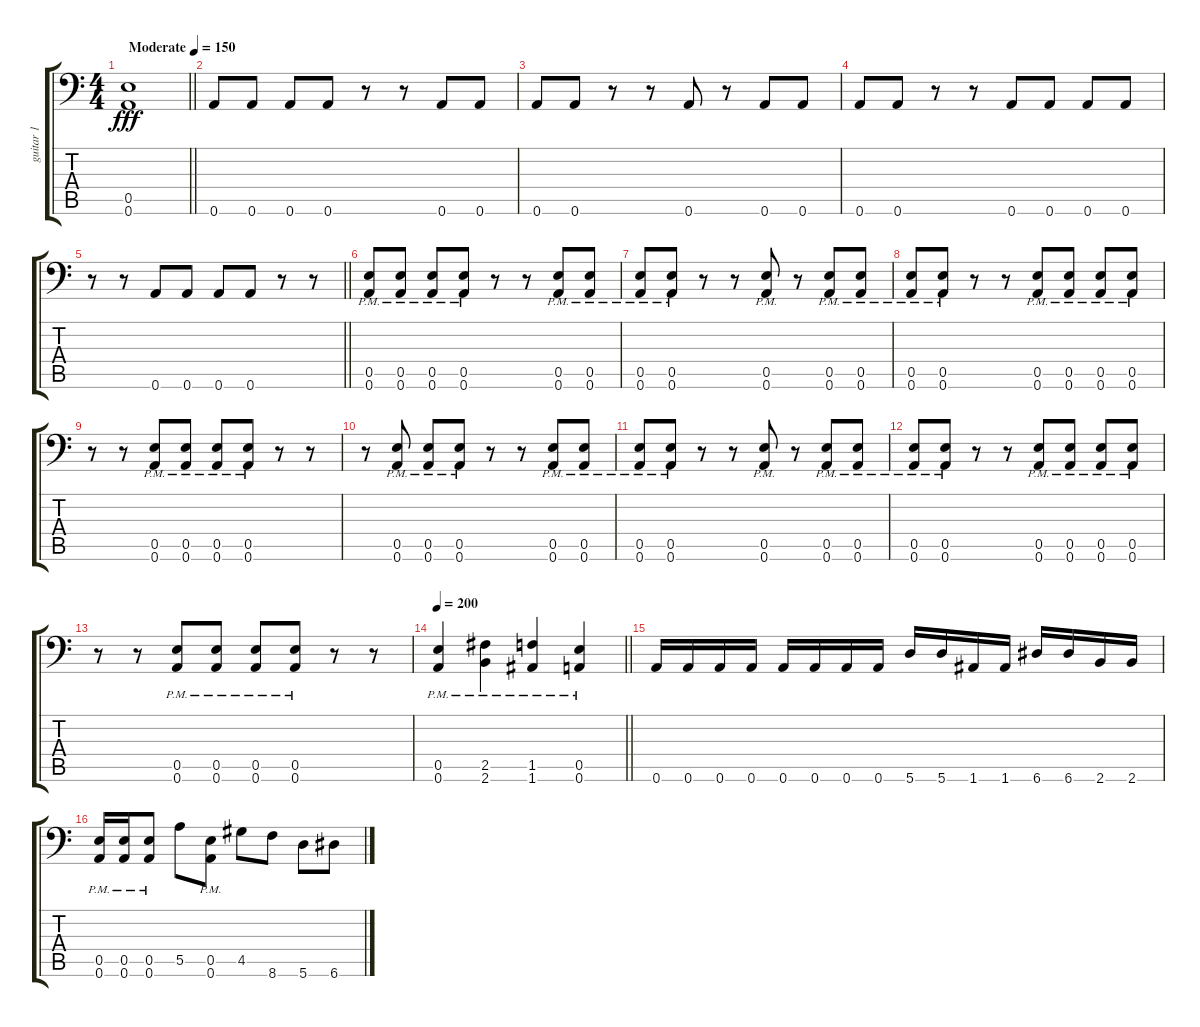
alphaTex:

\track ("guitar 1" "guitar 1") {instrument distortionguitar}
\staff {score tabs}
\tuning (B3 Gb3 D3 A2 E2 A1) {hide}
\ts (4 4)
\tempo (150 "Moderate")
\clef f4
\barLineRight lightlight
\ks c
(0.5 0.6).1{dy fff instrument distortionguitar} |
\section ("" "")
0.6.8 0.6.8 0.6.8 0.6.8 r.8 r.8 0.6.8 0.6.8 |
0.6.8 0.6.8 r.8 r.8 0.6.8 r.8 0.6.8 0.6.8 |
0.6.8 0.6.8 r.8 r.8 0.6.8 0.6.8 0.6.8 0.6.8 |
\barLineRight lightlight
r.8 r.8 0.6.8 0.6.8 0.6.8 0.6.8 r.8 r.8 |
\section ("" "")
(0.5{pm} 0.6{pm}).8 (0.5{pm} 0.6{pm}).8 (0.5{pm} 0.6{pm}).8 (0.5{pm} 0.6{pm}).8 r.8 r.8 (0.5{pm} 0.6{pm}).8 (0.5{pm} 0.6{pm}).8 |
(0.5{pm} 0.6{pm}).8 (0.5{pm} 0.6{pm}).8 r.8 r.8 (0.5{pm} 0.6{pm}).8 r.8 (0.5{pm} 0.6{pm}).8 (0.5{pm} 0.6{pm}).8 |
(0.5{pm} 0.6{pm}).8 (0.5{pm} 0.6{pm}).8 r.8 r.8 (0.5{pm} 0.6{pm}).8 (0.5{pm} 0.6{pm}).8 (0.5{pm} 0.6{pm}).8 (0.5{pm} 0.6{pm}).8 |
r.8 r.8 (0.5{pm} 0.6{pm}).8 (0.5{pm} 0.6{pm}).8 (0.5{pm} 0.6{pm}).8 (0.5{pm} 0.6{pm}).8 r.8 r.8 |
r.8 (0.5{pm} 0.6{pm}).8 (0.5{pm} 0.6{pm}).8 (0.5{pm} 0.6{pm}).8 r.8 r.8 (0.5{pm} 0.6{pm}).8 (0.5{pm} 0.6{pm}).8 |
(0.5{pm} 0.6{pm}).8 (0.5{pm} 0.6{pm}).8 r.8 r.8 (0.5{pm} 0.6{pm}).8 r.8 (0.5{pm} 0.6{pm}).8 (0.5{pm} 0.6{pm}).8 |
(0.5{pm} 0.6{pm}).8 (0.5{pm} 0.6{pm}).8 r.8 r.8 (0.5{pm} 0.6{pm}).8 (0.5{pm} 0.6{pm}).8 (0.5{pm} 0.6{pm}).8 (0.5{pm} 0.6{pm}).8 |
r.8 r.8 (0.5{pm} 0.6{pm}).8 (0.5{pm} 0.6{pm}).8 (0.5{pm} 0.6{pm}).8 (0.5{pm} 0.6{pm}).8 r.8 r.8 |
\tempo 200
\barLineRight lightlight
(0.5{pm} 0.6{pm}).4 (2.5{pm} 2.6{pm}).4 (1.5{pm} 1.6{pm}).4 (0.5{pm} 0.6{pm}).4 |
\section ("" "")
0.6.16 0.6.16 0.6.16 0.6.16 0.6.16 0.6.16 0.6.16 0.6.16 5.6.16 5.6.16 1.6.16 1.6.16 6.6.16 6.6.16 2.6.16 2.6.16 |
(0.5{pm} 0.6{pm}).16 (0.5{pm} 0.6{pm}).16 (0.5{pm} 0.6{pm}).8 5.5.8 (0.5{pm} 0.6{pm}).8 4.5.8 8.6.8 5.6.8 6.6.8
